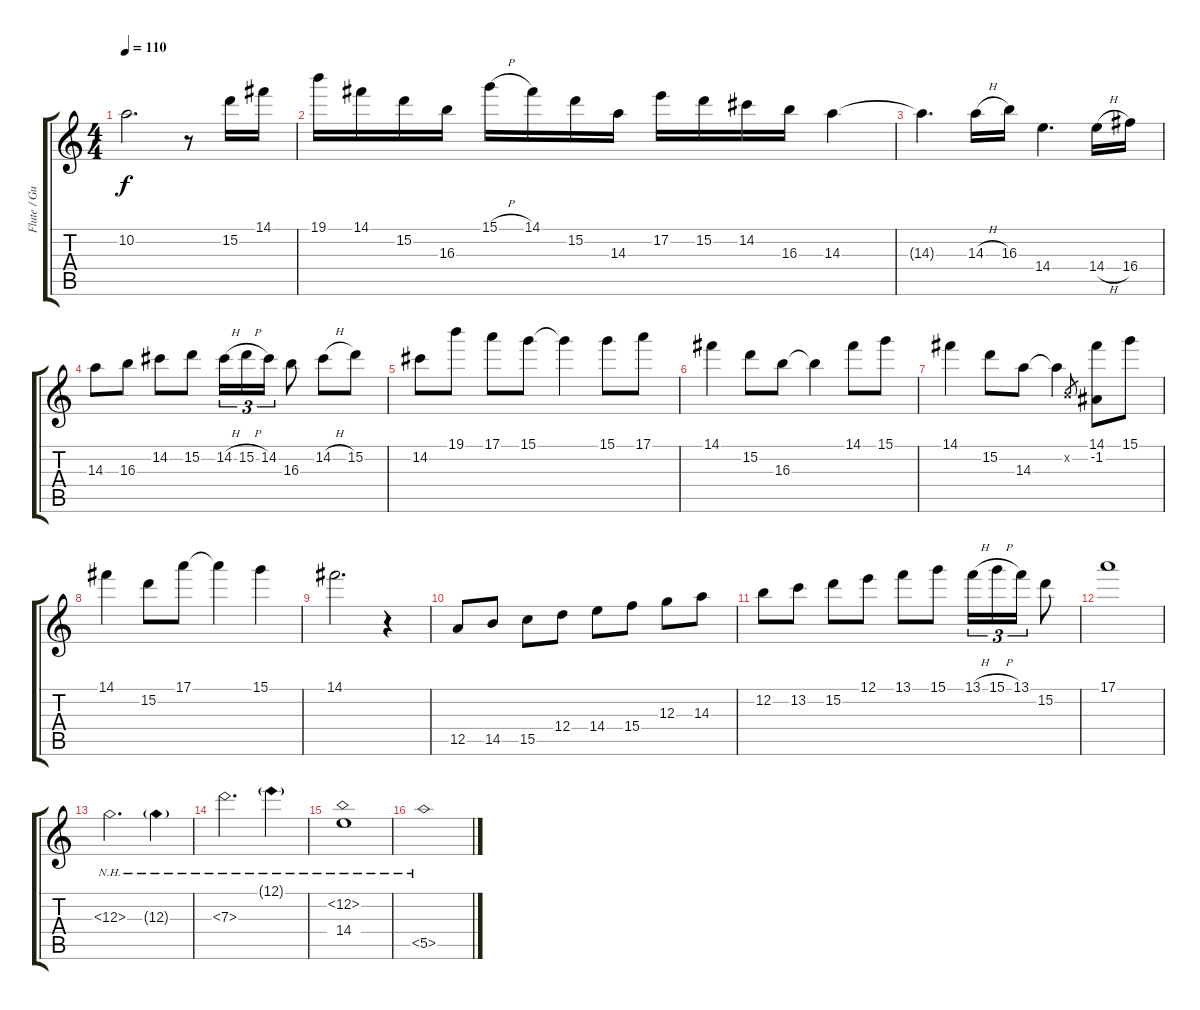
\track ("Flute / Guitar" "Flute / Gu") {instrument distortionguitar}
\staff {score tabs}
\tuning (E4 B3 G3 D3 A2 E2) {hide}
\ts (4 4)
\tempo 110
\clef g2
\ks c
10.2.2{d dy f} r.8 15.2.16 14.1.16 |
19.1.16 14.1.16 15.2.16 16.3.16 15.1{h}.16 14.1.16 15.2.16 14.3.16 17.2.16 15.2.16 14.2.16 16.3.16 14.3.4 |
14.3{t}.4{d} 14.3{h}.16 16.3.16 14.4.4{d} 14.4{h}.16 16.4.16 |
14.3.8 16.3.8 14.2.8 15.2.8 14.2{h}.16{tu (3 2)} 15.2{h}.16{tu (3 2)} 14.2.16{tu (3 2)} 16.3.8 14.2{h}.8 15.2.8 |
14.2.8 19.1.8 17.1.8 15.1.8 15.1{t}.4 15.1.8 17.1.8 |
14.1.4 15.2.8 16.3.8 16.3{t}.4 14.1.8 15.1.8 |
14.1.4 15.2.8 14.3.8 14.3{t}.4 0.2{x}.8{gr} (14.1 -1.2).8 15.1.8 |
14.1.4 15.2.8 17.1.8 17.1{t}.4 15.1.4 |
14.1.2{d} r.4 |
12.5.8 14.5.8 15.5.8 12.4.8 14.4.8 15.4.8 12.3.8 14.3.8 |
12.2.8 13.2.8 15.2.8 12.1.8 13.1.8 15.1.8 13.1{h}.16{tu (3 2)} 15.1{h}.16{tu (3 2)} 13.1.16{tu (3 2)} 15.2.8 |
17.1.1 |
12.3{nh}.2{d volume 7} 12.3{nh g}.4 |
7.3{nh}.2{d} 12.1{nh g}.4 |
(12.2{nh} 14.4).1 |
5.5{nh}.1
